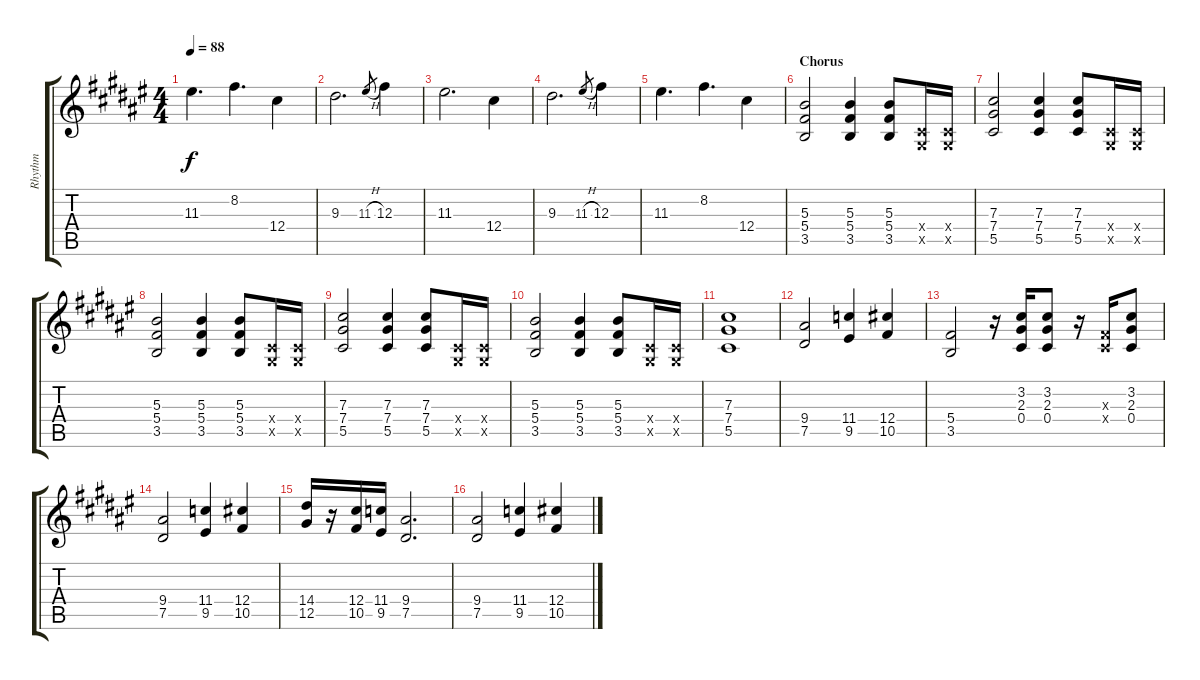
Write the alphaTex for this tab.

\track ("Rhythm" "Rhythm") {instrument overdrivenguitar}
\staff {score tabs}
\tuning (Eb4 Bb3 Gb3 Db3 Ab2 Eb2) {hide}
\ts (4 4)
\tempo 88
\clef g2
\ks f#
11.3.4{d dy f} 8.2.4{d} 12.4.4 |
9.3.2{d} 11.3{h}.8{gr} 12.3.4 |
11.3.2{d} 12.4.4 |
9.3.2{d} 11.3{h}.8{gr} 12.3.4 |
11.3.4{d} 8.2.4{d} 12.4.4 |
\section ("" "Chorus")
(5.3 5.4 3.5).2{volume 13} (5.3 5.4 3.5).4 (5.3 5.4 3.5).8 (0.4{x} 0.5{x}).16 (0.4{x} 0.5{x}).16 |
(7.3 7.4 5.5).2 (7.3 7.4 5.5).4 (7.3 7.4 5.5).8 (0.4{x} 0.5{x}).16 (0.4{x} 0.5{x}).16 |
(5.3 5.4 3.5).2 (5.3 5.4 3.5).4 (5.3 5.4 3.5).8 (0.4{x} 0.5{x}).16 (0.4{x} 0.5{x}).16 |
(7.3 7.4 5.5).2 (7.3 7.4 5.5).4 (7.3 7.4 5.5).8 (0.4{x} 0.5{x}).16 (0.4{x} 0.5{x}).16 |
(5.3 5.4 3.5).2 (5.3 5.4 3.5).4 (5.3 5.4 3.5).8 (0.4{x} 0.5{x}).16 (0.4{x} 0.5{x}).16 |
(7.3 7.4 5.5).1 |
(9.4 7.5).2 (11.4 9.5).4 (12.4 10.5).4 |
(5.4 3.5).2 r.16 (3.2 2.3 0.4).16 (3.2 2.3 0.4).8 r.16 (0.3{x} 0.4{x}).16 (3.2 2.3 0.4).8 |
(9.4 7.5).2 (11.4 9.5).4 (12.4 10.5).4 |
(14.4 12.5).16 r.16 (12.4 10.5).16 (11.4 9.5).16 (9.4 7.5).2{d} |
(9.4 7.5).2 (11.4 9.5).4 (12.4 10.5).4
